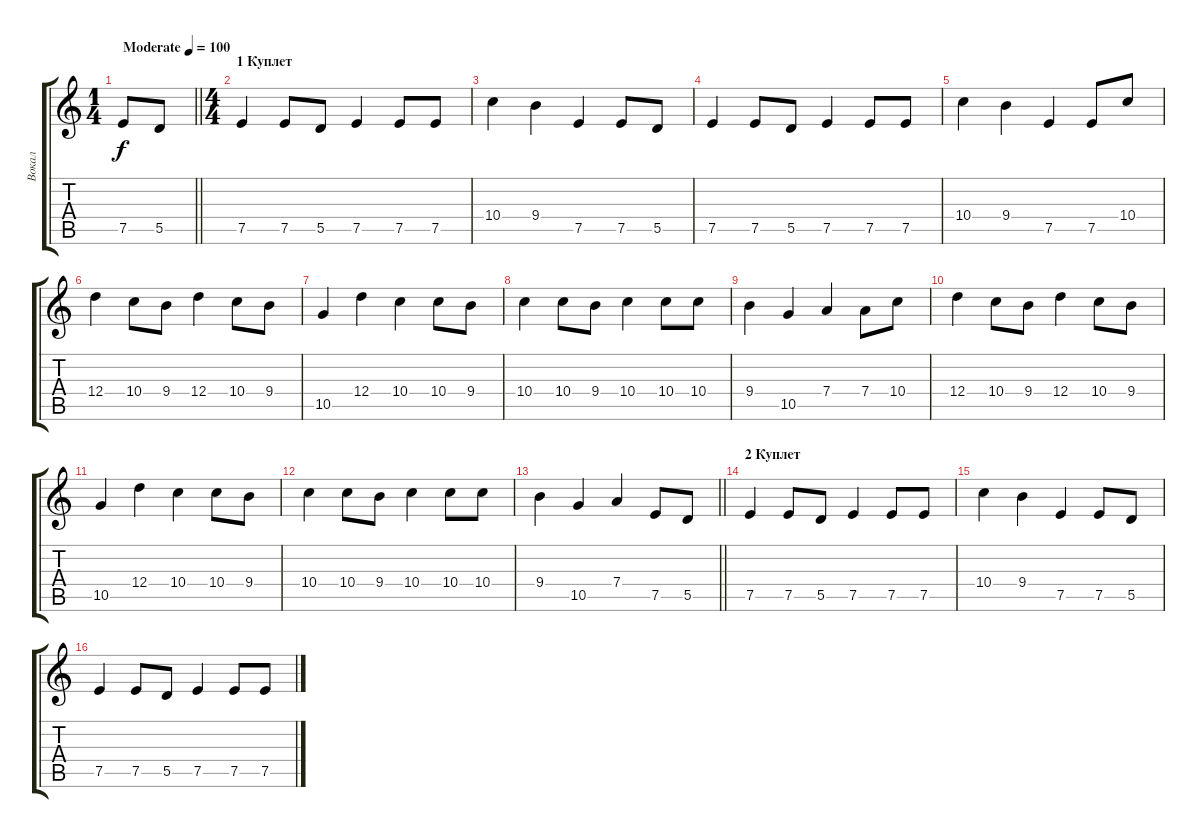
\track ("Вокал" "Вокал") {instrument acousticguitarsteel}
\staff {score tabs}
\tuning (E4 B3 G3 D3 A2 E2) {hide}
\ts (1 4)
\tempo (100 "Moderate")
\clef g2
\barLineRight lightlight
\ks c
7.5.8{dy f instrument acousticguitarsteel} 5.5.8 |
\ts (4 4)
\section ("" "1 Куплет")
7.5.4 7.5.8 5.5.8 7.5.4 7.5.8 7.5.8 |
10.4.4 9.4.4 7.5.4 7.5.8 5.5.8 |
7.5.4 7.5.8 5.5.8 7.5.4 7.5.8 7.5.8 |
10.4.4 9.4.4 7.5.4 7.5.8 10.4.8 |
12.4.4 10.4.8 9.4.8 12.4.4 10.4.8 9.4.8 |
10.5.4 12.4.4 10.4.4 10.4.8 9.4.8 |
10.4.4 10.4.8 9.4.8 10.4.4 10.4.8 10.4.8 |
9.4.4 10.5.4 7.4.4 7.4.8 10.4.8 |
12.4.4 10.4.8 9.4.8 12.4.4 10.4.8 9.4.8 |
10.5.4 12.4.4 10.4.4 10.4.8 9.4.8 |
10.4.4 10.4.8 9.4.8 10.4.4 10.4.8 10.4.8 |
\barLineRight lightlight
9.4.4 10.5.4 7.4.4 7.5.8 5.5.8 |
\section ("" "2 Куплет")
7.5.4 7.5.8 5.5.8 7.5.4 7.5.8 7.5.8 |
10.4.4 9.4.4 7.5.4 7.5.8 5.5.8 |
7.5.4 7.5.8 5.5.8 7.5.4 7.5.8 7.5.8
